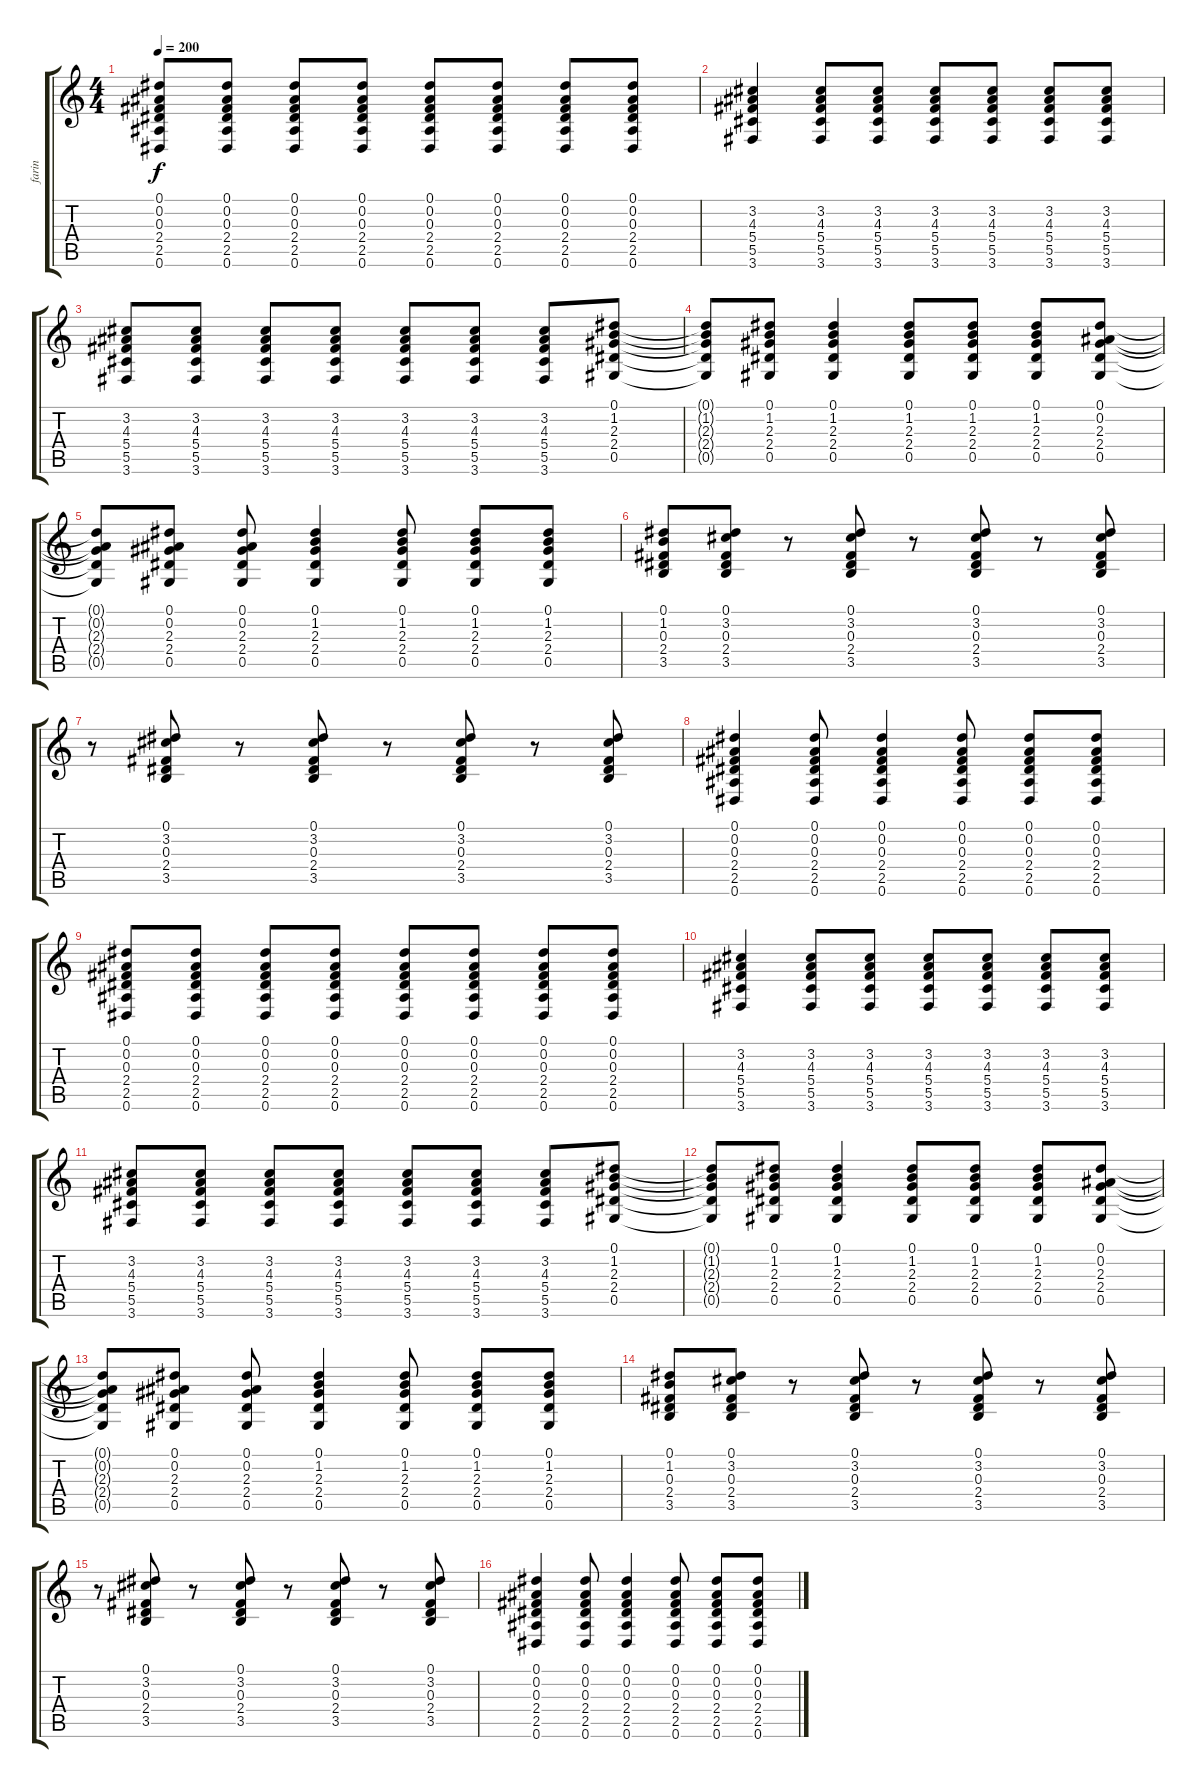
\track ("farin" "farin") {instrument distortionguitar}
\staff {score tabs}
\tuning (Eb4 Bb3 Gb3 Db3 Ab2 Eb2) {hide}
\ts (4 4)
\tempo 200
\clef g2
\ks c
(0.1 0.2 0.3 2.4 2.5 0.6).8{dy f} (0.1 0.2 0.3 2.4 2.5 0.6).8 (0.1 0.2 0.3 2.4 2.5 0.6).8 (0.1 0.2 0.3 2.4 2.5 0.6).8 (0.1 0.2 0.3 2.4 2.5 0.6).8 (0.1 0.2 0.3 2.4 2.5 0.6).8 (0.1 0.2 0.3 2.4 2.5 0.6).8 (0.1 0.2 0.3 2.4 2.5 0.6).8 |
(3.2 4.3 5.4 5.5 3.6).4 (3.2 4.3 5.4 5.5 3.6).8 (3.2 4.3 5.4 5.5 3.6).8 (3.2 4.3 5.4 5.5 3.6).8 (3.2 4.3 5.4 5.5 3.6).8 (3.2 4.3 5.4 5.5 3.6).8 (3.2 4.3 5.4 5.5 3.6).8 |
(3.2 4.3 5.4 5.5 3.6).8 (3.2 4.3 5.4 5.5 3.6).8 (3.2 4.3 5.4 5.5 3.6).8 (3.2 4.3 5.4 5.5 3.6).8 (3.2 4.3 5.4 5.5 3.6).8 (3.2 4.3 5.4 5.5 3.6).8 (3.2 4.3 5.4 5.5 3.6).8 (0.1 1.2 2.3 2.4 0.5).8 |
(0.1{t} 1.2{t} 2.3{t} 2.4{t} 0.5{t}).8 (0.1 1.2 2.3 2.4 0.5).8 (0.1 1.2 2.3 2.4 0.5).4 (0.1 1.2 2.3 2.4 0.5).8 (0.1 1.2 2.3 2.4 0.5).8 (0.1 1.2 2.3 2.4 0.5).8 (0.1 0.2 2.3 2.4 0.5).8 |
(0.1{t} 0.2{t} 2.3{t} 2.4{t} 0.5{t}).8 (0.1 0.2 2.3 2.4 0.5).8 (0.1 0.2 2.3 2.4 0.5).8 (0.1 1.2 2.3 2.4 0.5).4 (0.1 1.2 2.3 2.4 0.5).8 (0.1 1.2 2.3 2.4 0.5).8 (0.1 1.2 2.3 2.4 0.5).8 |
(0.1 1.2 0.3 2.4 3.5).8 (0.1 3.2 0.3 2.4 3.5).8 r.8 (0.1 3.2 0.3 2.4 3.5).8 r.8 (0.1 3.2 0.3 2.4 3.5).8 r.8 (0.1 3.2 0.3 2.4 3.5).8 |
r.8 (0.1 3.2 0.3 2.4 3.5).8 r.8 (0.1 3.2 0.3 2.4 3.5).8 r.8 (0.1 3.2 0.3 2.4 3.5).8 r.8 (0.1 3.2 0.3 2.4 3.5).8 |
(0.1 0.2 0.3 2.4 2.5 0.6).4{instrument distortionguitar} (0.1 0.2 0.3 2.4 2.5 0.6).8 (0.1 0.2 0.3 2.4 2.5 0.6).4 (0.1 0.2 0.3 2.4 2.5 0.6).8 (0.1 0.2 0.3 2.4 2.5 0.6).8 (0.1 0.2 0.3 2.4 2.5 0.6).8 |
(0.1 0.2 0.3 2.4 2.5 0.6).8 (0.1 0.2 0.3 2.4 2.5 0.6).8 (0.1 0.2 0.3 2.4 2.5 0.6).8 (0.1 0.2 0.3 2.4 2.5 0.6).8 (0.1 0.2 0.3 2.4 2.5 0.6).8 (0.1 0.2 0.3 2.4 2.5 0.6).8 (0.1 0.2 0.3 2.4 2.5 0.6).8 (0.1 0.2 0.3 2.4 2.5 0.6).8 |
(3.2 4.3 5.4 5.5 3.6).4 (3.2 4.3 5.4 5.5 3.6).8 (3.2 4.3 5.4 5.5 3.6).8 (3.2 4.3 5.4 5.5 3.6).8 (3.2 4.3 5.4 5.5 3.6).8 (3.2 4.3 5.4 5.5 3.6).8 (3.2 4.3 5.4 5.5 3.6).8 |
(3.2 4.3 5.4 5.5 3.6).8 (3.2 4.3 5.4 5.5 3.6).8 (3.2 4.3 5.4 5.5 3.6).8 (3.2 4.3 5.4 5.5 3.6).8 (3.2 4.3 5.4 5.5 3.6).8 (3.2 4.3 5.4 5.5 3.6).8 (3.2 4.3 5.4 5.5 3.6).8 (0.1 1.2 2.3 2.4 0.5).8 |
(0.1{t} 1.2{t} 2.3{t} 2.4{t} 0.5{t}).8 (0.1 1.2 2.3 2.4 0.5).8 (0.1 1.2 2.3 2.4 0.5).4 (0.1 1.2 2.3 2.4 0.5).8 (0.1 1.2 2.3 2.4 0.5).8 (0.1 1.2 2.3 2.4 0.5).8 (0.1 0.2 2.3 2.4 0.5).8 |
(0.1{t} 0.2{t} 2.3{t} 2.4{t} 0.5{t}).8 (0.1 0.2 2.3 2.4 0.5).8 (0.1 0.2 2.3 2.4 0.5).8 (0.1 1.2 2.3 2.4 0.5).4 (0.1 1.2 2.3 2.4 0.5).8 (0.1 1.2 2.3 2.4 0.5).8 (0.1 1.2 2.3 2.4 0.5).8 |
(0.1 1.2 0.3 2.4 3.5).8 (0.1 3.2 0.3 2.4 3.5).8 r.8 (0.1 3.2 0.3 2.4 3.5).8 r.8 (0.1 3.2 0.3 2.4 3.5).8 r.8 (0.1 3.2 0.3 2.4 3.5).8 |
r.8 (0.1 3.2 0.3 2.4 3.5).8 r.8 (0.1 3.2 0.3 2.4 3.5).8 r.8 (0.1 3.2 0.3 2.4 3.5).8 r.8 (0.1 3.2 0.3 2.4 3.5).8 |
(0.1 0.2 0.3 2.4 2.5 0.6).4 (0.1 0.2 0.3 2.4 2.5 0.6).8 (0.1 0.2 0.3 2.4 2.5 0.6).4 (0.1 0.2 0.3 2.4 2.5 0.6).8 (0.1 0.2 0.3 2.4 2.5 0.6).8 (0.1 0.2 0.3 2.4 2.5 0.6).8
